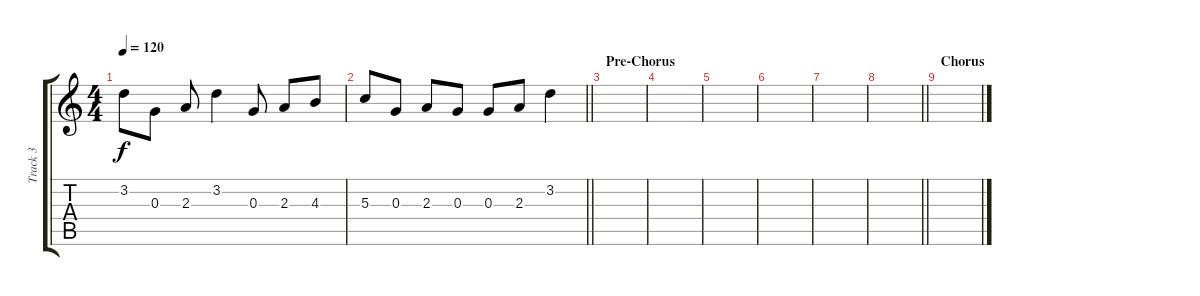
\track ("Track 3" "Track 3") {instrument overdrivenguitar}
\staff {score tabs}
\tuning (E4 B3 G3 D3 A2 E2) {hide}
\ts (4 4)
\tempo 120
\clef g2
\ks c
3.2.8{dy f} 0.3.8 2.3.8 3.2.4 0.3.8 2.3.8 4.3.8 |
\barLineRight lightlight
5.3.8 0.3.8 2.3.8 0.3.8 0.3.8 2.3.8 3.2.4 |
\section ("" "Pre-Chorus")
|
|
|
|
|
\barLineRight lightlight
|
\section ("" "Chorus")
